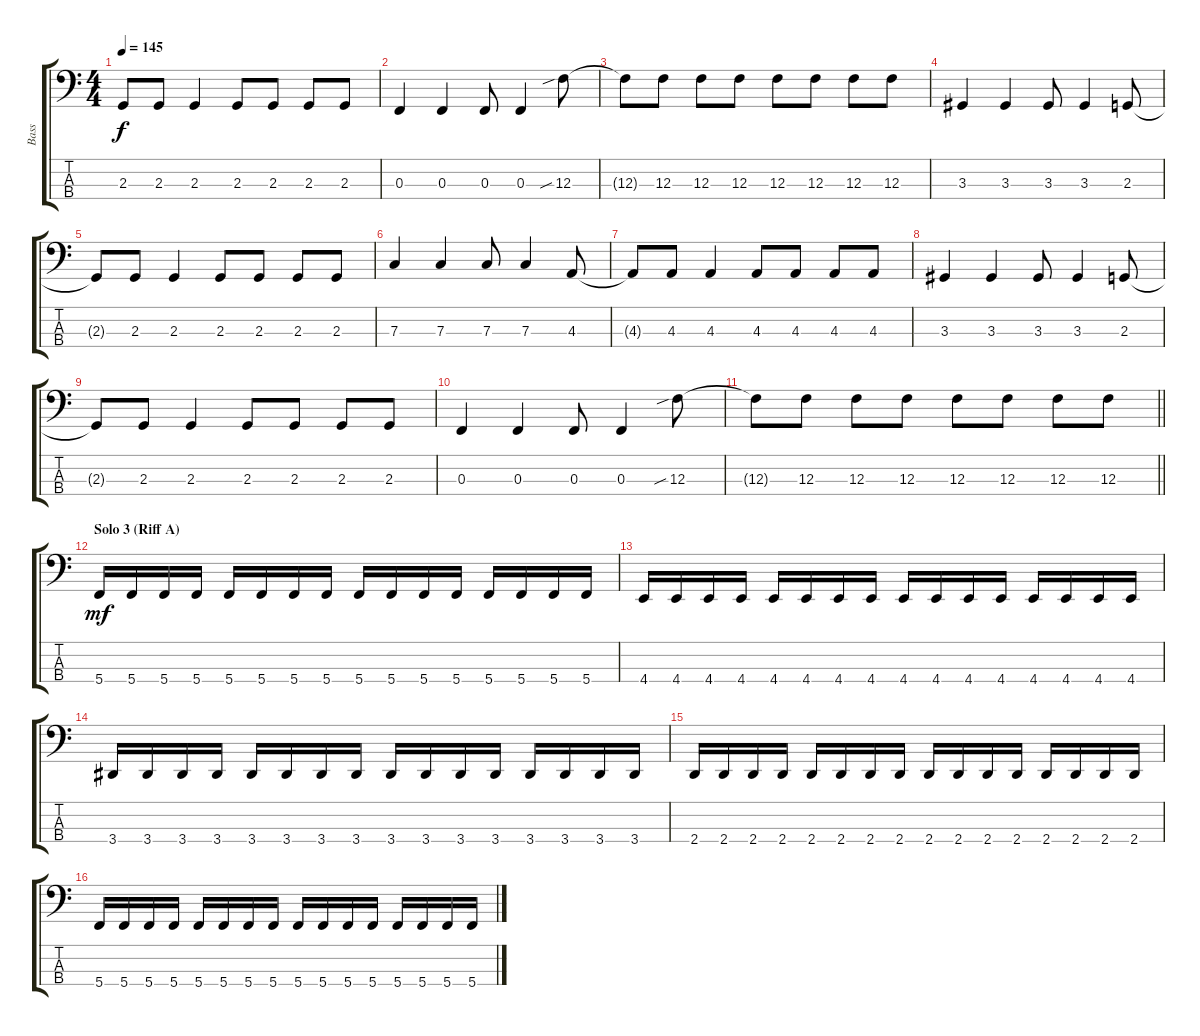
\track ("Bass" "Bass") {instrument electricbassfinger}
\staff {score tabs}
\tuning (Eb2 Bb1 F1 C1) {hide}
\ts (4 4)
\tempo 145
\clef f4
\ks c
2.3{t}.8{dy f} 2.3.8 2.3.4 2.3.8 2.3.8 2.3.8 2.3.8 |
0.3.4 0.3.4 0.3.8 0.3.4 12.3{sib}.8 |
12.3{t}.8 12.3.8 12.3.8 12.3.8 12.3.8 12.3.8 12.3.8 12.3.8 |
3.3.4 3.3.4 3.3.8 3.3.4 2.3.8 |
2.3{t}.8 2.3.8 2.3.4 2.3.8 2.3.8 2.3.8 2.3.8 |
7.3.4 7.3.4 7.3.8 7.3.4 4.3.8 |
4.3{t}.8 4.3.8 4.3.4 4.3.8 4.3.8 4.3.8 4.3.8 |
3.3.4 3.3.4 3.3.8 3.3.4 2.3.8 |
2.3{t}.8 2.3.8 2.3.4 2.3.8 2.3.8 2.3.8 2.3.8 |
0.3.4 0.3.4 0.3.8 0.3.4 12.3{sib}.8 |
\barLineRight lightlight
12.3{t}.8 12.3.8 12.3.8 12.3.8 12.3.8 12.3.8 12.3.8 12.3.8 |
\section ("" "Solo 3 (Riff A)")
5.4.16{dy mf} 5.4.16 5.4.16 5.4.16 5.4.16 5.4.16 5.4.16 5.4.16 5.4.16 5.4.16 5.4.16 5.4.16 5.4.16 5.4.16 5.4.16 5.4.16 |
4.4.16 4.4.16 4.4.16 4.4.16 4.4.16 4.4.16 4.4.16 4.4.16 4.4.16 4.4.16 4.4.16 4.4.16 4.4.16 4.4.16 4.4.16 4.4.16 |
3.4.16 3.4.16 3.4.16 3.4.16 3.4.16 3.4.16 3.4.16 3.4.16 3.4.16 3.4.16 3.4.16 3.4.16 3.4.16 3.4.16 3.4.16 3.4.16 |
2.4.16 2.4.16 2.4.16 2.4.16 2.4.16 2.4.16 2.4.16 2.4.16 2.4.16 2.4.16 2.4.16 2.4.16 2.4.16 2.4.16 2.4.16 2.4.16 |
5.4.16 5.4.16 5.4.16 5.4.16 5.4.16 5.4.16 5.4.16 5.4.16 5.4.16 5.4.16 5.4.16 5.4.16 5.4.16 5.4.16 5.4.16 5.4.16
